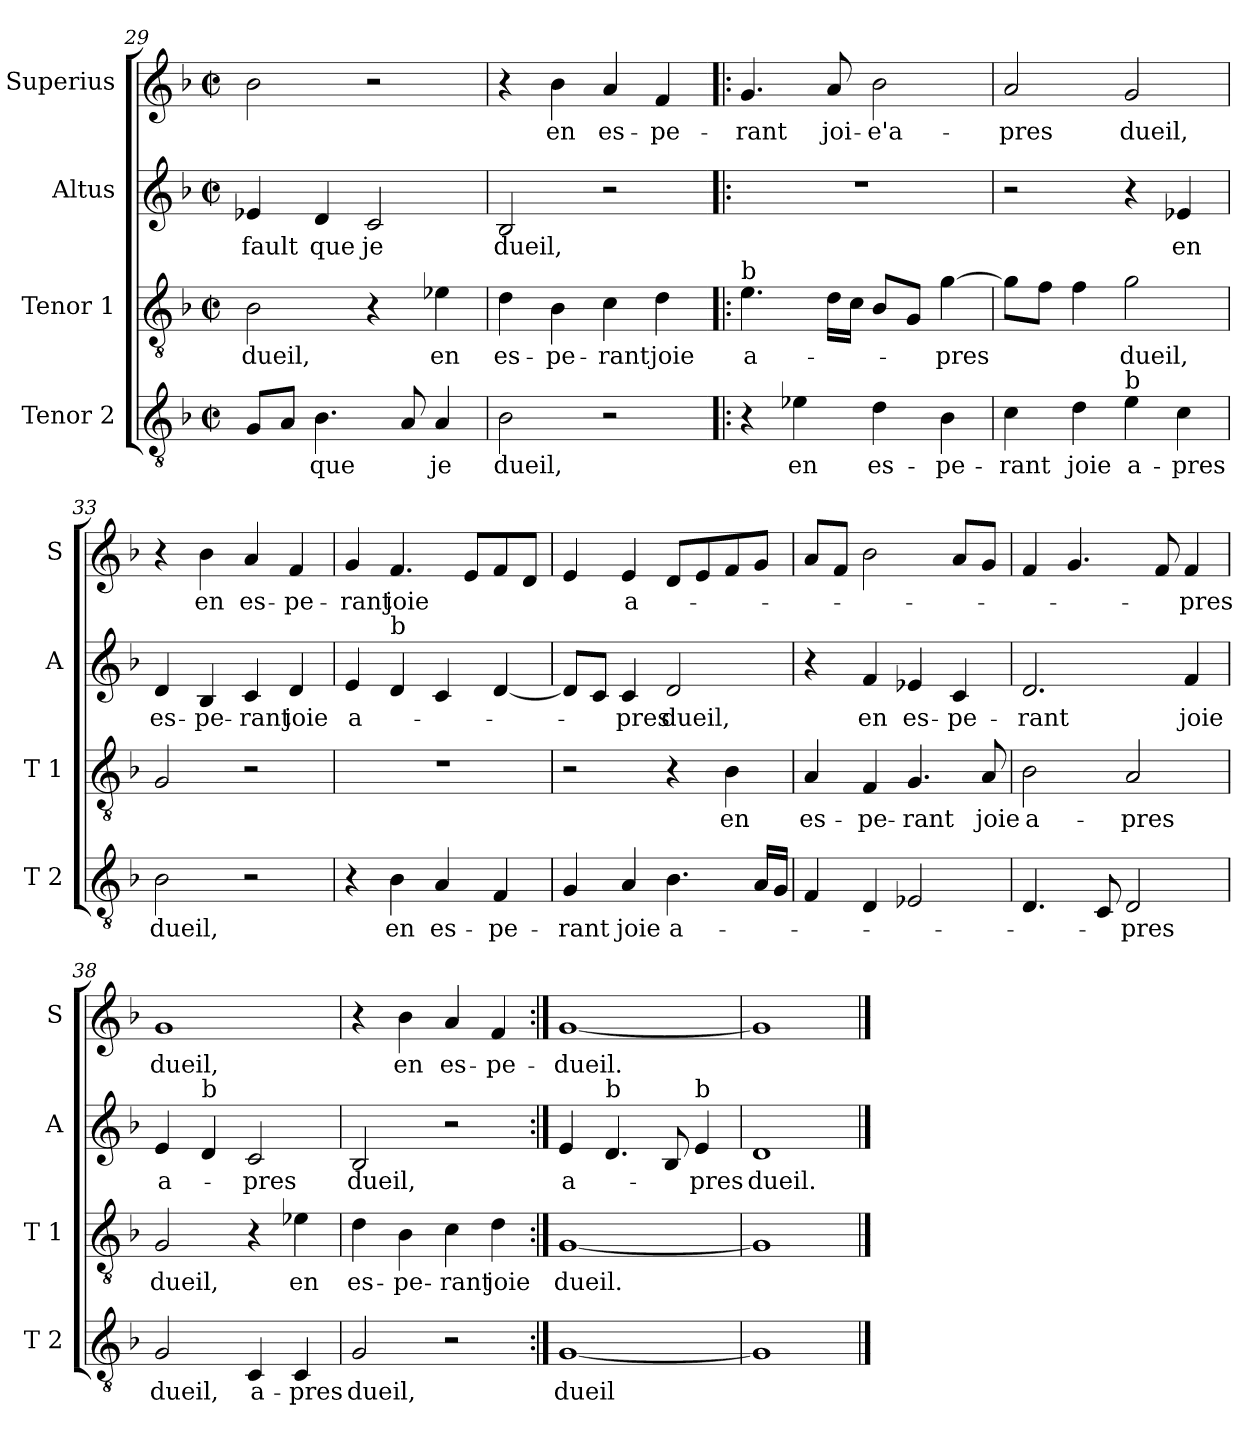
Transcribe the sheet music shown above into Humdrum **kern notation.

**kern	**text	**kern	**text	**kern	**text	**kern	**text
*part4	*part4	*part3	*part3	*part2	*part2	*part1	*part1
*staff4	*staff4	*staff3	*staff3	*staff2	*staff2	*staff1	*staff1
*I"Tenor 2	*	*I"Tenor 1	*	*I"Altus	*	*I"Superius	*
*I'T 2	*	*I'T 1	*	*I'A	*	*I'S	*
*clefGv2	*	*clefGv2	*	*clefG2	*	*clefG2	*
*k[b-]	*	*k[b-]	*	*k[b-]	*	*k[b-]	*
*F:	*	*F:	*	*F:	*	*F:	*
*M2/2	*	*M2/2	*	*M2/2	*	*M2/2	*
*met(c|)	*	*met(c|)	*	*met(c|)	*	*met(c|)	*
=29	=29	=29	=29	=29	=29	=29	=29
8G/L	.	2B-\	dueil,	4e-X/	fault	2b-\	.
8A/J	.	.	.	.	.	.	.
4.B-\	que	.	.	4d/	que	.	.
.	.	4r	.	2c/	je	2r	.
8A/	.	.	.	.	.	.	.
4A/	je	4e-X\	en	.	.	.	.
=30	=30	=30	=30	=30	=30	=30	=30
2B-\	dueil,	4d\	es-	2B-/	dueil,	4r	.
.	.	4B-\	-pe-	.	.	4b-\	en
2r	.	4c\	-rant	2r	.	4a/	es-
.	.	4d\	joie	.	.	4f/	-pe-
!!LO:PB:g=z
=31!|:	=31!|:	=31!|:	=31!|:	=31!|:	=31!|:	=31!|:	=31!|:
!	!	!LO:TX:a:t=b	!	!	!	!	!
4r	.	4.e\	a-	1r	.	4.g/	-rant
4e-X\	en	.	.	.	.	.	.
.	.	16d\LL	.	.	.	8a/	joi-
.	.	16c\JJ	.	.	.	.	.
4d\	es-	8B-/L	.	.	.	2b-\	-e'a-
.	.	8G/J	.	.	.	.	.
4B-\	-pe-	[4g\	-pres	.	.	.	.
=32	=32	=32	=32	=32	=32	=32	=32
4c\	-rant	8g\L]	.	2r	.	2a/	-pres
.	.	8f\J	.	.	.	.	.
4d\	joie	4f\	.	.	.	.	.
!LO:TX:a:t=b	!	!	!	!	!	!	!
4e\	a-	2g\	dueil,	4r	.	2g/	dueil,
4c\	-pres	.	.	4e-X/	en	.	.
=33	=33	=33	=33	=33	=33	=33	=33
2B-\	dueil,	2G/	.	4d/	es-	4r	.
.	.	.	.	4B-/	-pe-	4b-\	en
2r	.	2r	.	4c/	-rant	4a/	es-
.	.	.	.	4d/	joie	4f/	-pe-
=34	=34	=34	=34	=34	=34	=34	=34
4r	.	1r	.	4e/	a-	4g/	-rant
!	!	!	!	!LO:TX:a:t=b	!	!	!
4B-\	en	.	.	4d/	.	4.f/	joie
4A/	es-	.	.	4c/	.	.	.
.	.	.	.	.	.	8e/L	.
4F/	-pe-	.	.	[4d/	.	8f/	.
.	.	.	.	.	.	8d/J	.
=35	=35	=35	=35	=35	=35	=35	=35
4G/	-rant	2r	.	8d/L]	.	4e/	.
.	.	.	.	8c/J	.	.	.
4A/	joie	.	.	4c/	-pres	4e/	a-
4.B-\	a-	4r	.	2d/	dueil,	8d/L	.
.	.	.	.	.	.	8e/	.
.	.	4B-\	en	.	.	8f/	.
16A/LL	.	.	.	.	.	8g/J	.
16G/JJ	.	.	.	.	.	.	.
!!LO:LB:g=z
=36	=36	=36	=36	=36	=36	=36	=36
4F/	.	4A/	es-	4r	.	8a/L	.
.	.	.	.	.	.	8f/J	.
4D/	.	4F/	-pe-	4f/	en	2b-\	.
2E-X/	.	4.G/	-rant	4e-X/	es-	.	.
.	.	.	.	4c/	-pe-	8a/L	.
.	.	8A/	joie	.	.	8g/J	.
=37	=37	=37	=37	=37	=37	=37	=37
4.D/	.	2B-\	a-	2.d/	-rant	4f/	.
.	.	.	.	.	.	4.g/	.
8C/	.	.	.	.	.	.	.
2D/	-pres	2A/	-pres	.	.	.	.
.	.	.	.	.	.	8f/	.
.	.	.	.	4f/	joie	4f/	-pres
=38	=38	=38	=38	=38	=38	=38	=38
2G/	dueil,	2G/	dueil,	4e/	a-	1g	dueil,
!	!	!	!	!LO:TX:a:t=b	!	!	!
.	.	.	.	4d/	.	.	.
4C/	a-	4r	.	2c/	-pres	.	.
4C/	-pres	4e-X\	en	.	.	.	.
=39	=39	=39	=39	=39	=39	=39	=39
2G/	dueil,	4d\	es-	2B-/	dueil,	4r	.
.	.	4B-\	-pe-	.	.	4b-\	en
2r	.	4c\	-rant	2r	.	4a/	es-
.	.	4d\	joie	.	.	4f/	-pe-
=40:|!	=40:|!	=40:|!	=40:|!	=40:|!	=40:|!	=40:|!	=40:|!
[1G	dueil	[1G	dueil.	4e/	a-	[1g	-dueil.
!	!	!	!	!LO:TX:a:t=b	!	!	!
.	.	.	.	4.d/	.	.	.
.	.	.	.	8B-/	.	.	.
!	!	!	!	!LO:TX:a:t=b	!	!	!
.	.	.	.	4e/	-pres	.	.
=41	=41	=41	=41	=41	=41	=41	=41
1G]	.	1G]	.	1d	dueil.	1g]	.
==	==	==	==	==	==	==	==
*-	*-	*-	*-	*-	*-	*-	*-
